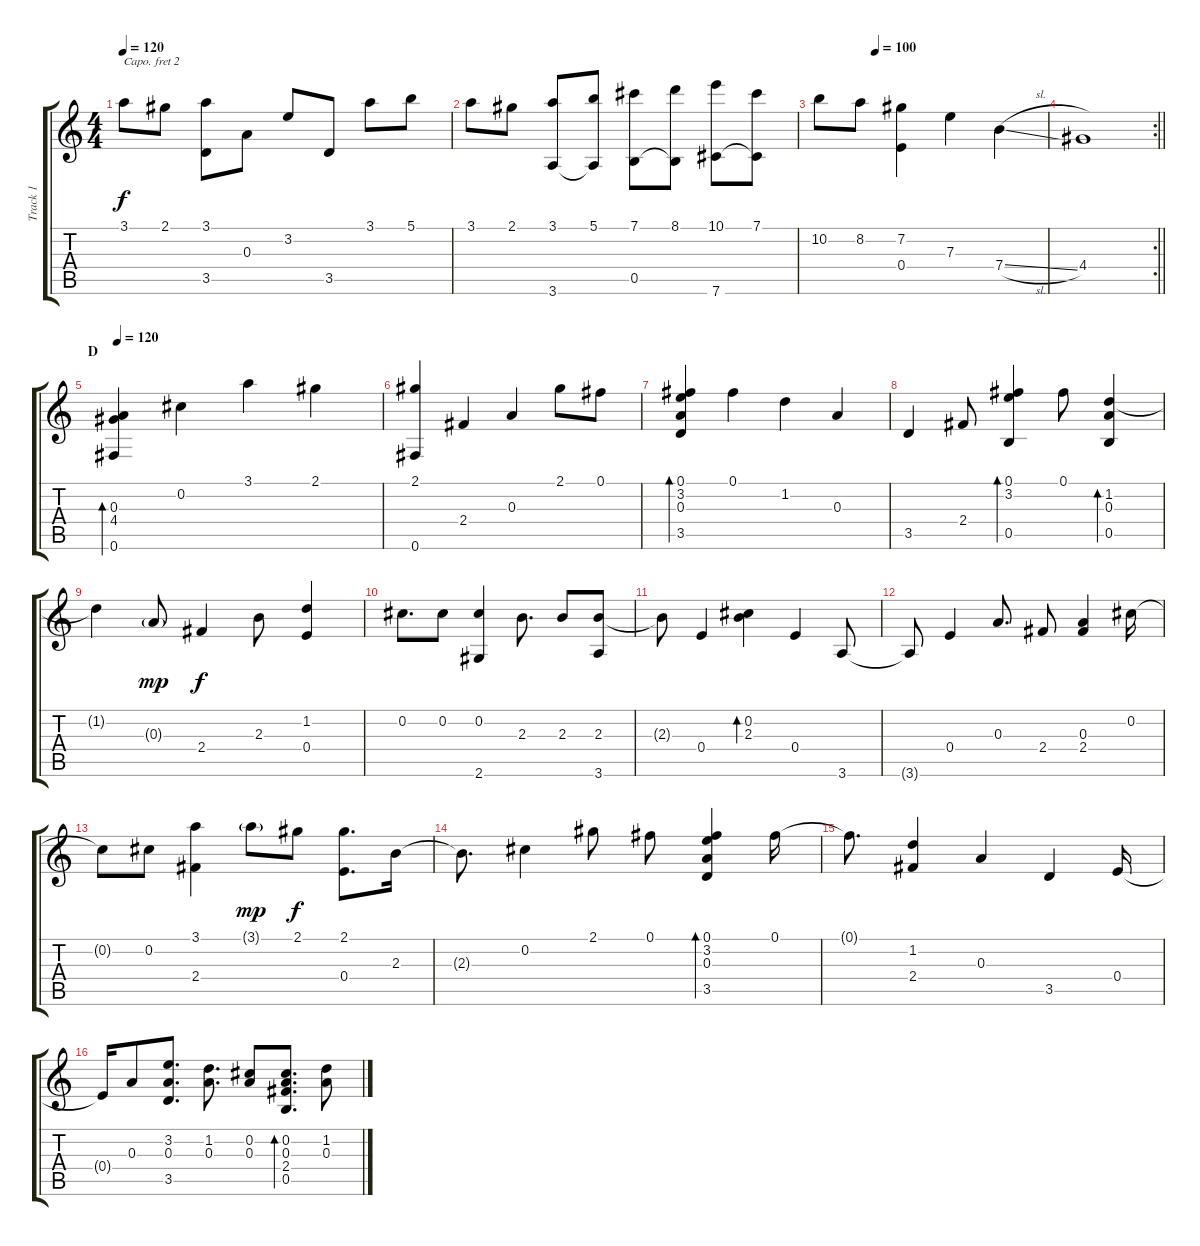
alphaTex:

\track ("Track 1" "Track 1") {instrument acousticguitarnylon}
\staff {score tabs}
\capo 2
\tuning (E4 B3 G3 D3 A2 E2) {hide}
\ts (4 4)
\tempo 120
\clef g2
\ks c
3.1.8{dy f} 2.1.8 (3.1 3.5).8 0.3.8 3.2.8 3.5.8 3.1.8 5.1.8 |
3.1.8 2.1.8 (3.1 3.6).8 (5.1 3.6{t}).8 (7.1 0.5).8 (8.1 0.5{t}).8 (10.1 7.6).8 (7.1 7.6{t}).8 |
\tempo (100 0.25)
10.2.8 8.2.8 (7.2 0.4).4 7.3.4 7.4{sl}.4 |
\rc 2
\barLineRight lightlight
4.4.1 |
\section ("" "D")
\tempo 120
(0.3 4.4 0.6).4{bd 480} 0.2.4 3.1.4 2.1.4 |
(2.1 0.6).4 2.4.4 0.3.4 2.1.8 0.1.8 |
(0.1 3.2 0.3 3.5).4{bd 480} 0.1.4 1.2.4 0.3.4 |
3.5.4 2.4.8 (0.1 3.2 0.5).4{bd 480} 0.1.8 (1.2 0.3 0.5).4{bd 480} |
1.2{t}.4 0.3{g}.8{dy mp} 2.4.4{dy f} 2.3.8 (1.2 0.4).4 |
0.2.8{d} 0.2.8 (0.2 2.6).4 2.3.8{d} 2.3.8 (2.3 3.6).8 |
2.3{t}.8 0.4.4 (0.2 2.3).4{bd 480} 0.4.4 3.6.8 |
3.6{t}.8 0.4.4 0.3.8{d} 2.4.8 (0.3 2.4).4 0.2.16 |
0.2{t}.8 0.2.8 (3.1 2.4).4 3.1{g}.8{dy mp} 2.1.8{dy f} (2.1 0.4).8{d} 2.3.16 |
2.3{t}.8{d} 0.2.4 2.1.8 0.1.8 (0.1 3.2 0.3 3.5).4{bd 480} 0.1.16 |
0.1{t}.8{d} (1.2 2.4).4 0.3.4 3.5.4 0.4.16 |
0.4{t}.16 0.3.8 (3.2 0.3 3.5).8{d} (1.2 0.3).8{d} (0.2 0.3).8 (0.2 0.3 2.4 0.5).8{d bd 240} (1.2 0.3).8
